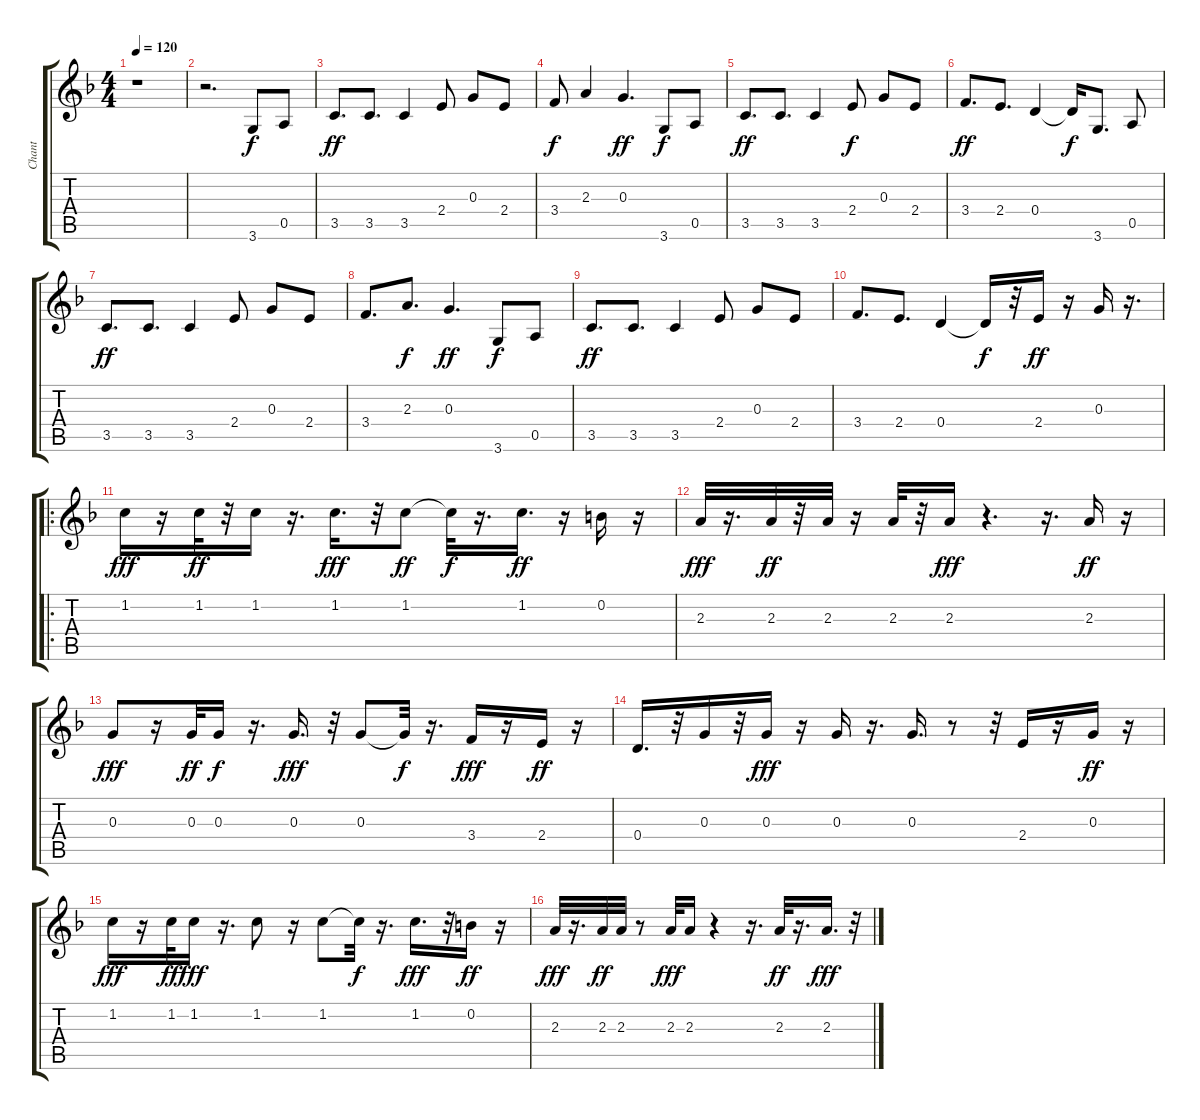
\track ("Chant" "Chant") {instrument acousticguitarsteel}
\staff {score tabs}
\tuning (E4 B3 G3 D3 A2 E2) {hide}
\ts (4 4)
\tempo 120
\clef g2
\ks f
r.1{dy f instrument acousticguitarsteel} |
r.2{d} 3.6.8 0.5.8 |
3.5.8{d dy ff} 3.5.8{d} 3.5.4 2.4.8 0.3.8 2.4.8 |
3.4.8{dy f} 2.3.4 0.3.4{d dy ff} 3.6.8{dy f} 0.5.8 |
3.5.8{d dy ff} 3.5.8{d} 3.5.4 2.4.8{dy f} 0.3.8 2.4.8 |
3.4.8{d dy ff} 2.4.8{d} 0.4.4 0.4{t}.16{dy f} 3.6.8{d} 0.5.8 |
3.5.8{d dy ff} 3.5.8{d} 3.5.4 2.4.8 0.3.8 2.4.8 |
3.4.8{d} 2.3.8{d dy f} 0.3.4{d dy ff} 3.6.8{dy f} 0.5.8 |
3.5.8{d dy ff} 3.5.8{d} 3.5.4 2.4.8 0.3.8 2.4.8 |
3.4.8{d} 2.4.8{d} 0.4.4 0.4{t}.16{dy f} r.32 2.4.16{dy ff} r.16 0.3.16 r.16{d} |
\ro
1.2.16{dy fff} r.16 1.2.32{dy ff} r.32 1.2.16 r.16{d} 1.2.16{d dy fff} r.32 1.2.8{dy ff} 1.2{t}.32{dy f} r.16{d} 1.2.16{d dy ff} r.16 0.2.16 r.16 |
2.3.32{dy fff} r.16{d} 2.3.32{dy ff} r.32 2.3.32 r.16 2.3.32 r.32 2.3.16{dy fff} r.4{d} r.16{d} 2.3.16{dy ff} r.16 |
0.3.8{dy fff} r.16 0.3.32{dy ff} 0.3.16{dy f} r.16{d} 0.3.16{d dy fff} r.32 0.3.8 0.3{t}.32{dy f} r.16{d} 3.4.16{dy fff} r.16 2.4.16{dy ff} r.16 |
0.4.16{d} r.32 0.3.16 r.32 0.3.16{dy fff} r.16 0.3.16 r.16{d} 0.3.16{d} r.8 r.32 2.4.16 r.16 0.3.16{dy ff} r.16 |
1.2.16{dy fff} r.16 1.2.32{dy ff} 1.2.16{dy fff} r.16{d} 1.2.8 r.16 1.2.8 1.2{t}.32{dy f} r.16{d} 1.2.16{d dy fff} r.32 0.2.16{dy ff} r.16 |
2.3.32{dy fff} r.16{d} 2.3.32{dy ff} 2.3.32 r.8 2.3.32{dy fff} 2.3.16 r.4 r.16{d} 2.3.32{dy ff} r.16{d} 2.3.16{d dy fff} r.32
